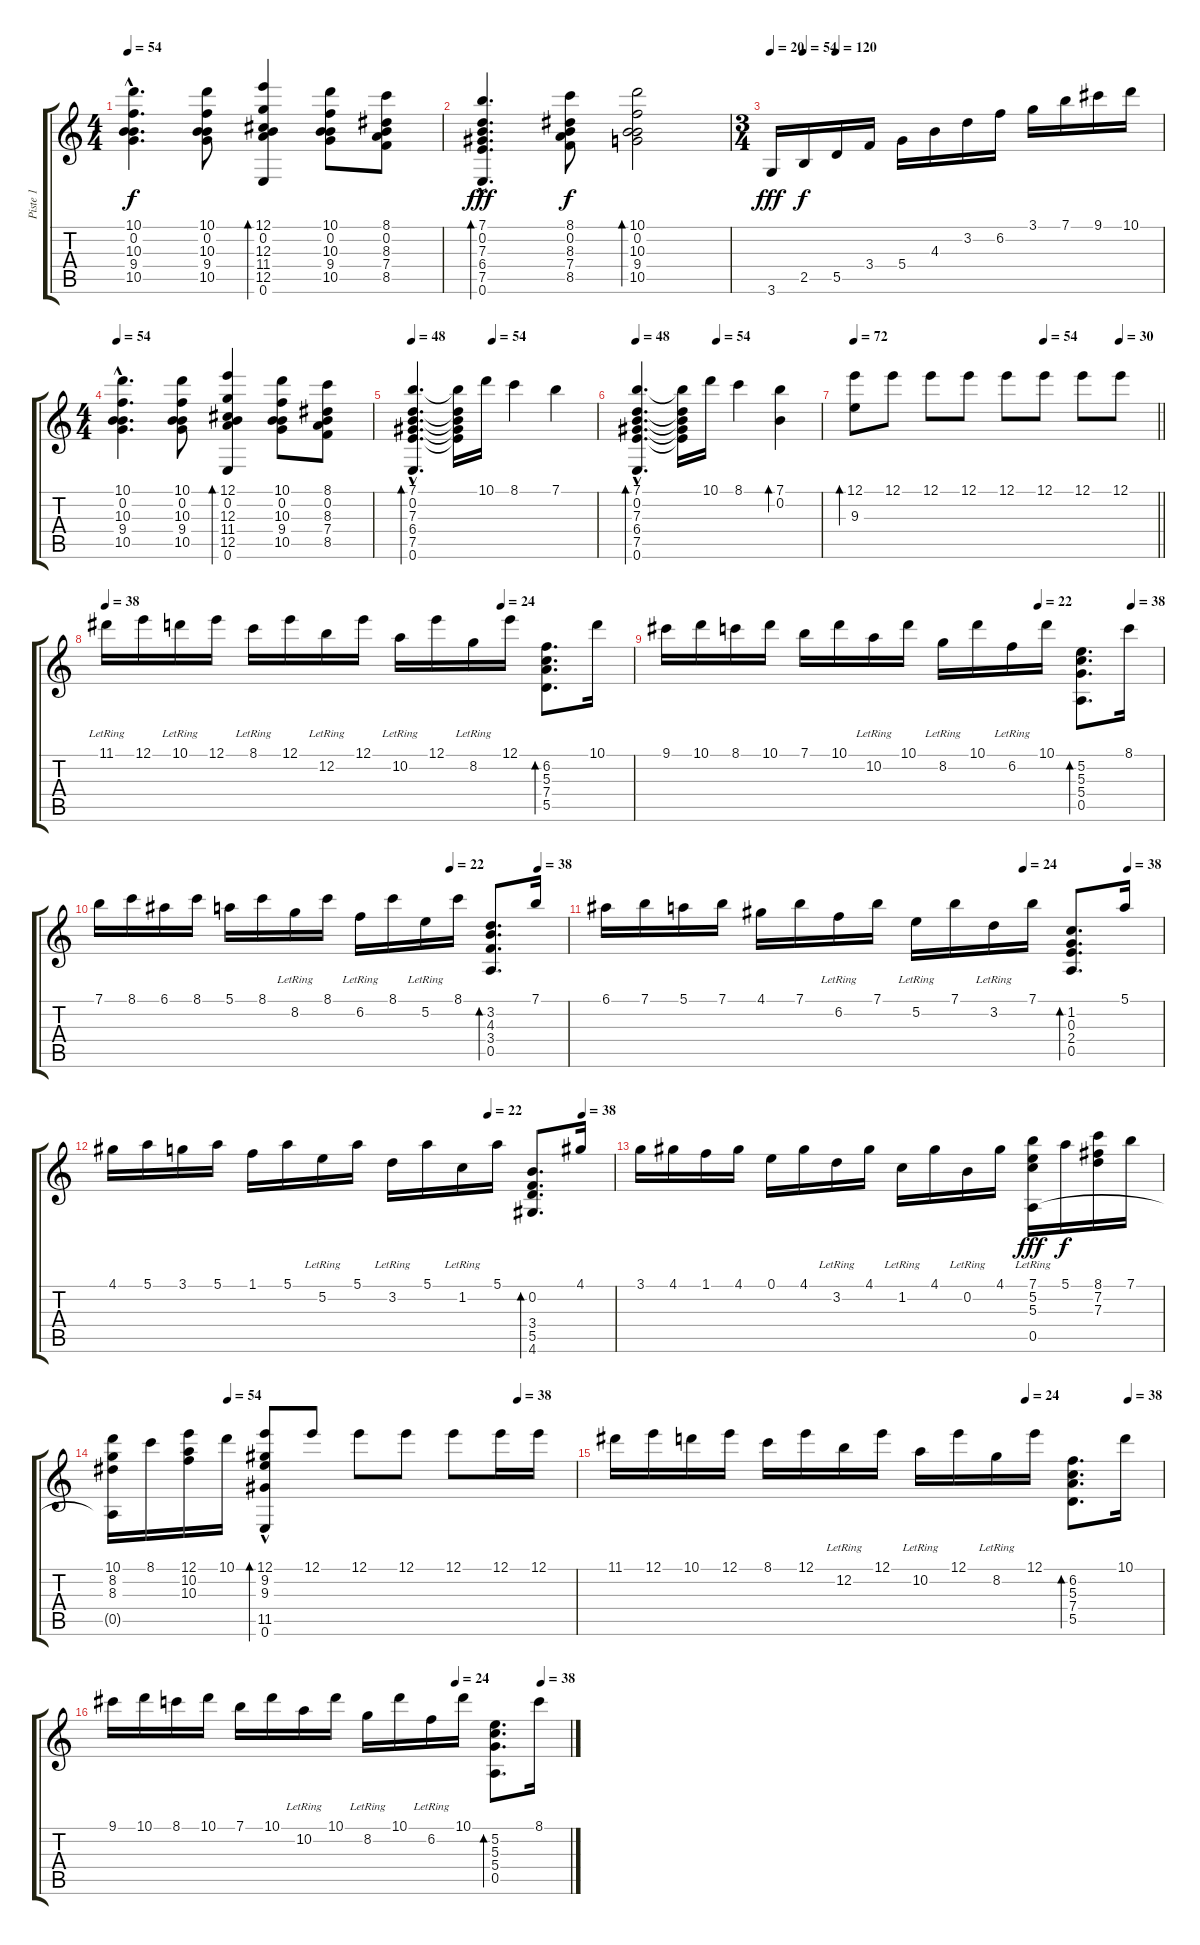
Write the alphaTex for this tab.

\track ("Piste 1" "Piste 1") {instrument acousticguitarnylon}
\staff {score tabs}
\tuning (E4 B3 G3 D3 A2 E2) {hide}
\ts (4 4)
\tempo 54
\clef g2
\ks c
(10.1{hac} 0.2{hac} 10.3{hac} 9.4{hac} 10.5{hac}).4{d dy f} (10.1 0.2 10.3 9.4 10.5).8 (12.1 0.2 12.3 11.4 12.5 0.6).4{bd 120} (10.1 0.2 10.3 9.4 10.5).8 (8.1 0.2 8.3 7.4 8.5).8 |
(7.1{hac} 0.2{hac} 7.3{hac} 6.4{hac} 7.5{hac} 0.6{hac}).4{d bd 120 dy fff} (8.1 0.2 8.3 7.4 8.5).8{dy f} (10.1 0.2 10.3 9.4 10.5).2{bd 240} |
\ts (3 4)
\tempo 20
\tempo (54 0.08333333333333333)
\tempo (120 0.16666666666666666)
3.6.16{dy fff} 2.5.16{dy f} 5.5.16 3.4.16 5.4.16 4.3.16 3.2.16 6.2.16 3.1.16 7.1.16 9.1.16 10.1.16 |
\ts (4 4)
\tempo 54
(10.1{hac} 0.2{hac} 10.3{hac} 9.4{hac} 10.5{hac}).4{d} (10.1 0.2 10.3 9.4 10.5).8 (12.1 0.2 12.3 11.4 12.5 0.6).4{bd 120} (10.1 0.2 10.3 9.4 10.5).8 (8.1 0.2 8.3 7.4 8.5).8 |
\tempo 48
\tempo (54 0.4375)
(7.1{hac} 0.2{hac} 7.3{hac} 6.4{hac} 7.5{hac} 0.6{hac}).4{d bd 240} (7.1{t} 0.2{t} 7.3{t} 6.4{t} 7.5{t}).16 10.1.16 8.1.4 7.1.4 |
\tempo 48
\tempo (54 0.4375)
(7.1{hac} 0.2{hac} 7.3{hac} 6.4{hac} 7.5{hac} 0.6{hac}).4{d bd 120} (7.1{t} 0.2{t} 7.3{t} 6.4{t} 7.5{t}).16 10.1.16 8.1.4 (7.1 0.2).4{bd 240} |
\tempo 72
\tempo (54 0.625)
\tempo (30 0.875)
\barLineRight lightlight
(12.1 9.3).8{bd 240} 12.1.8 12.1.8 12.1.8 12.1.8 12.1.8 12.1.8 12.1.8 |
\tempo 38
\tempo (24 0.75)
11.1{lr}.16 12.1.16 10.1{lr}.16 12.1.16 8.1{lr}.16 12.1.16 12.2{lr}.16 12.1.16 10.2{lr}.16 12.1.16 8.2{lr}.16 12.1.16 (6.2 5.3 7.4 5.5).8{d bd 120} 10.1.16 |
\tempo (22 0.75)
\tempo (38 0.9375)
9.1.16 10.1.16 8.1.16 10.1.16 7.1.16 10.1.16 10.2{lr}.16 10.1.16 8.2{lr}.16 10.1.16 6.2{lr}.16 10.1.16 (5.2 5.3 5.4 0.5).8{d bd 120} 8.1.16 |
\tempo (22 0.75)
\tempo (38 0.9375)
7.1.16 8.1.16 6.1.16 8.1.16 5.1.16 8.1.16 8.2{lr}.16 8.1.16 6.2{lr}.16 8.1.16 5.2{lr}.16 8.1.16 (3.2 4.3 3.4 0.5).8{d bd 120} 7.1.16 |
\tempo (24 0.75)
\tempo (38 0.9375)
6.1.16 7.1.16 5.1.16 7.1.16 4.1.16 7.1.16 6.2{lr}.16 7.1.16 5.2{lr}.16 7.1.16 3.2{lr}.16 7.1.16 (1.2 0.3 2.4 0.5).8{d bd 120} 5.1.16 |
\tempo (22 0.75)
\tempo (38 0.9375)
4.1.16 5.1.16 3.1.16 5.1.16 1.1.16 5.1.16 5.2{lr}.16 5.1.16 3.2{lr}.16 5.1.16 1.2{lr}.16 5.1.16 (0.2 3.4 5.5 4.6).8{d bd 120} 4.1.16 |
3.1.16 4.1.16 1.1.16 4.1.16 0.1.16 4.1.16 3.2{lr}.16 4.1.16 1.2{lr}.16 4.1.16 0.2{lr}.16 4.1.16 (7.1 5.2 5.3 0.5{lr}).16{dy fff} 5.1.16{dy f} (8.1 7.2 7.3).16 7.1.16 |
\tempo (54 0.25)
\tempo (38 0.875)
(10.1 8.2 8.3 0.5{t}).16 8.1.16 (12.1 10.2 10.3).16 10.1.16 (12.1{hac} 9.2{hac} 9.3{hac} 11.5{hac} 0.6{hac}).8{bd 120} 12.1.8 12.1.8 12.1.8 12.1.8 12.1.16 12.1.16 |
\tempo (24 0.75)
\tempo (38 0.9375)
11.1.16 12.1.16 10.1.16 12.1.16 8.1.16 12.1.16 12.2{lr}.16 12.1.16 10.2{lr}.16 12.1.16 8.2{lr}.16 12.1.16 (6.2 5.3 7.4 5.5).8{d bd 120} 10.1.16 |
\tempo (24 0.75)
\tempo (38 0.9375)
9.1.16 10.1.16 8.1.16 10.1.16 7.1.16 10.1.16 10.2{lr}.16 10.1.16 8.2{lr}.16 10.1.16 6.2{lr}.16 10.1.16 (5.2 5.3 5.4 0.5).8{d bd 120} 8.1.16
